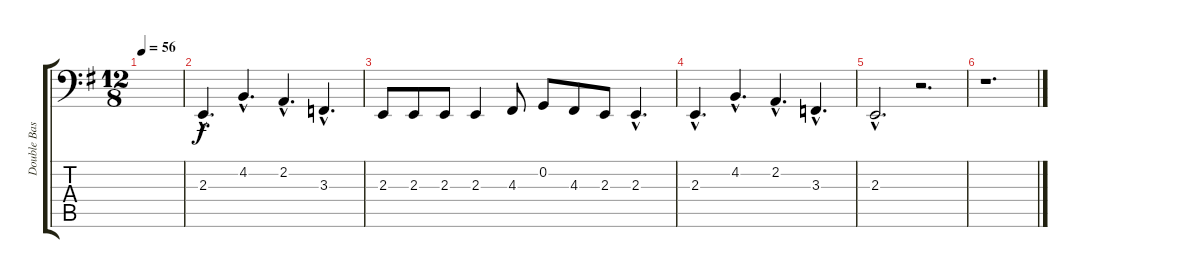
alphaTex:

\track ("Double Bass" "Double Bas") {instrument lead8bassandlead}
\staff {score tabs}
\tuning (C3 G2 D2 A1 E1 B0) {hide}
\ts (12 8)
\tempo 56
\clef f4
\ks eminor
|
2.3{hac}.4{d} 4.2{hac}.4{d} 2.2{hac}.4{d} 3.3{hac}.4{d} |
2.3.8 2.3.8 2.3.8 2.3.4 4.3.8 0.2.8 4.3.8 2.3.8 2.3{hac}.4{d} |
2.3{hac}.4{d} 4.2{hac}.4{d} 2.2{hac}.4{d} 3.3{hac}.4{d} |
2.3{hac}.2{d} r.2{d} |
r.1{d}
